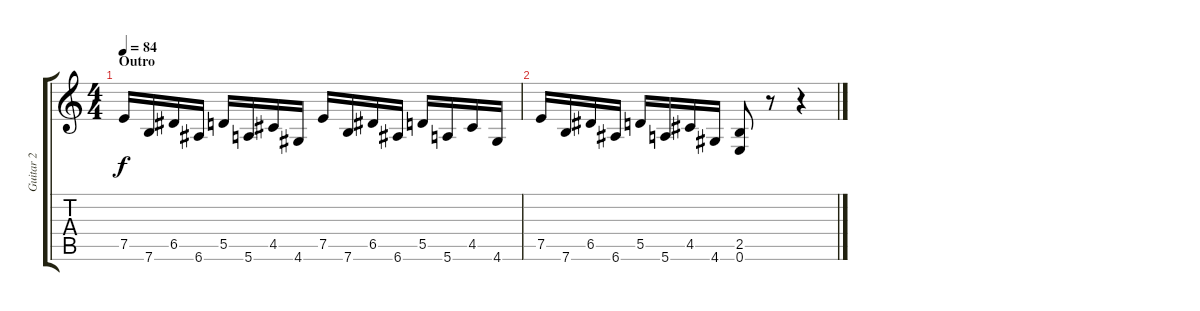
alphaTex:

\track ("Guitar 2" "Guitar 2") {instrument distortionguitar}
\staff {score tabs}
\tuning (E4 B3 G3 D3 A2 E2) {hide}
\ts (4 4)
\section ("" "Outro")
\tempo 84
\clef g2
\ks c
7.5{t}.16{dy f} 7.6.16 6.5.16 6.6.16 5.5.16 5.6.16 4.5.16 4.6.16 7.5.16 7.6.16 6.5.16 6.6.16 5.5.16 5.6.16 4.5.16 4.6.16 |
7.5.16 7.6.16 6.5.16 6.6.16 5.5.16 5.6.16 4.5.16 4.6.16 (2.5 0.6).8 r.8 r.4
